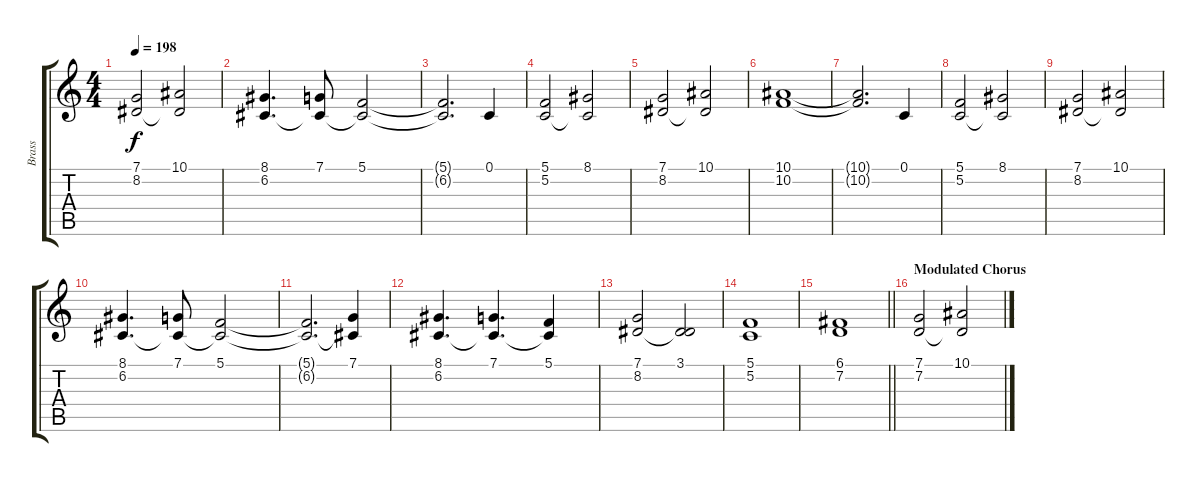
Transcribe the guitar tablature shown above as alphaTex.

\track ("Brass" "Brass") {instrument brasssection}
\staff {score tabs}
\tuning (C4 G3 Eb3 Bb2 F2 C2) {hide}
\ts (4 4)
\tempo 198
\clef g2
\ks c
(7.1 8.2).2{dy f} (10.1 8.2{t}).2 |
(8.1 6.2).4{d} (7.1 6.2{t}).8 (5.1 6.2{t}).2 |
(5.1{t} 6.2{t}).2{d} 0.1.4 |
(5.1 5.2).2 (8.1 5.2{t}).2 |
(7.1 8.2).2 (10.1 8.2{t}).2 |
(10.1 10.2).1 |
(10.1{t} 10.2{t}).2{d} 0.1.4 |
(5.1 5.2).2 (8.1 5.2{t}).2 |
(7.1 8.2).2 (10.1 8.2{t}).2 |
(8.1 6.2).4{d} (7.1 6.2{t}).8 (5.1 6.2{t}).2 |
(5.1{t} 6.2{t}).2{d} (7.1 6.2{t}).4 |
(8.1 6.2).4{d} (7.1 6.2{t}).4{d} (5.1 6.2{t}).4 |
(7.1 8.2).2 (3.1 8.2{t}).2 |
(5.1 5.2).1 |
\barLineRight lightlight
(6.1 7.2).1 |
\section ("" "Modulated Chorus")
(7.1 7.2).2 (10.1 7.2{t}).2
